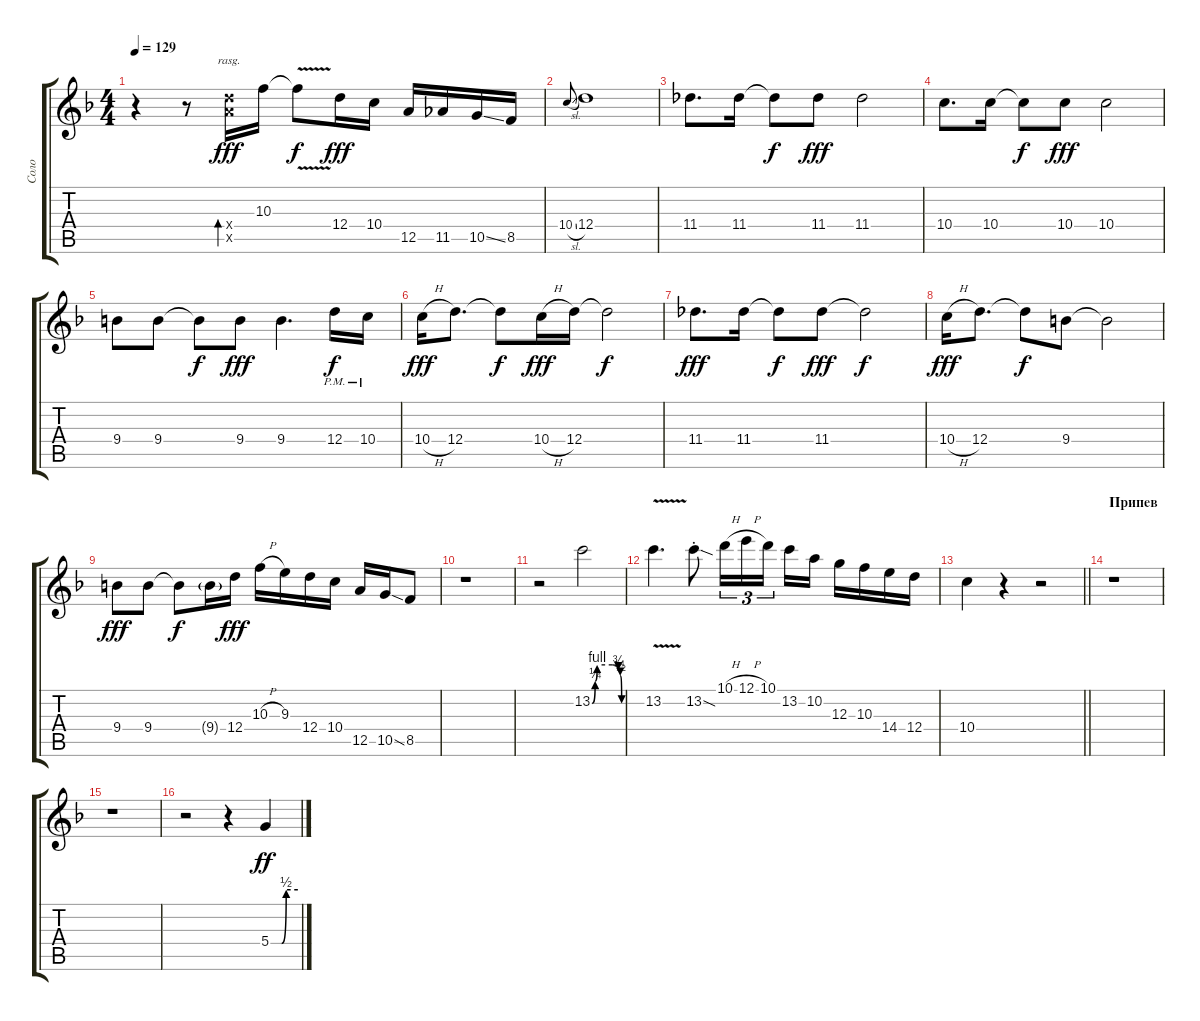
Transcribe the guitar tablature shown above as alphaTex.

\track ("Соло" "Соло") {instrument distortionguitar}
\staff {score tabs}
\tuning (E4 B3 G3 D3 A2 E2) {hide}
\ts (4 4)
\tempo 129
\clef g2
\ks dminor
r.4{dy f volume 8} r.8 (12.4{x} 12.5{x}).16{bd 60 rasg ii dy fff} 10.3.16 10.3{v t}.8{dy f} 12.4.16{dy fff} 10.4.16 12.5.16 11.5.16 10.5{ss}.16 8.5.16 |
10.4{sl}.8{gr onbeat} 12.4.1 |
11.4.8{d} 11.4.16 11.4{t}.8{dy f} 11.4.8{dy fff} 11.4.2 |
10.4.8{d} 10.4.16 10.4{t}.8{dy f} 10.4.8{dy fff} 10.4.2 |
9.4.8 9.4.8 9.4{t}.8{dy f} 9.4.8{dy fff} 9.4.4{d} 12.4{pm}.16{dy f} 10.4{pm}.16 |
10.4{h}.16{dy fff} 12.4.8{d} 12.4{t}.8{dy f} 10.4{h}.16{dy fff} 12.4.16 12.4{t}.2{dy f} |
11.4.8{d dy fff} 11.4.16 11.4{t}.8{dy f} 11.4.8{dy fff} 11.4{t}.2{dy f} |
10.4{h}.16{dy fff} 12.4.8{d} 12.4{t}.8{dy f} 9.4.8 9.4{t}.2 |
9.4.8{dy fff} 9.4.8 9.4{t}.8{dy f} 9.4{g}.16 12.4.16{dy fff} 10.3{h}.16 9.3.16 12.4.16 10.4.16 12.5.16 10.5{ss}.16 8.5.8 |
r.1 |
r.2 13.2{be (custom 0 0 6 1 10 4 41 4 53 3 57 2 60 0)}.2{volume 12} |
13.2{v}.4{d} 13.2{sod st}.8 10.1{h}.16{tu (3 2)} 12.1{h}.16{tu (3 2)} 10.1.16{tu (3 2) beam splitsecondary} 13.2.16 10.2.16 12.3.16 10.3.16 14.4.16 12.4.16 |
\barLineRight lightlight
10.4.4 r.4 r.2 |
\section ("" "Припев")
r.1 |
r.1 |
r.2 r.4 5.4{be (custom 0 0 24 0 34 2 60 2)}.4{dy ff volume 8 instrument distortionguitar}
